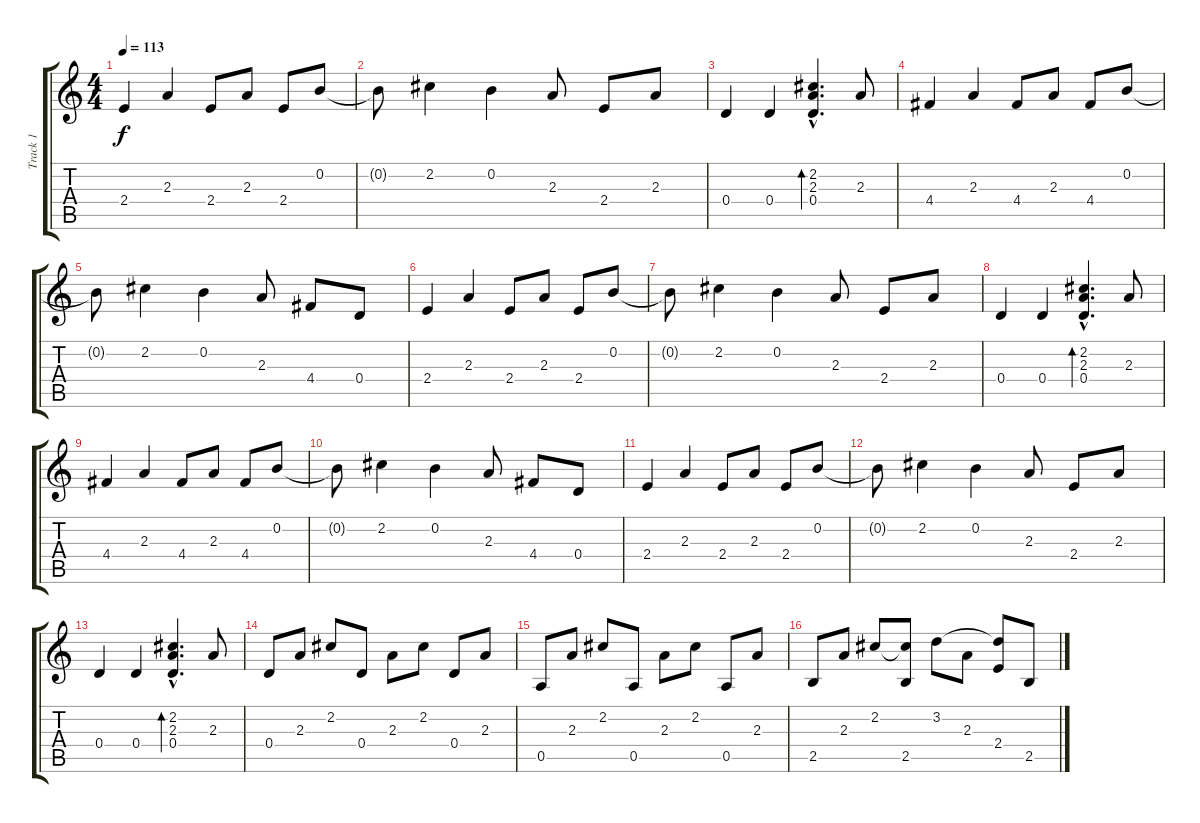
\track ("Track 1" "Track 1") {instrument acousticguitarnylon}
\staff {score tabs}
\tuning (E4 B3 G3 D3 A2 E2) {hide}
\ts (4 4)
\tempo 113
\clef g2
\ks c
2.4.4{dy f} 2.3.4 2.4.8 2.3.8 2.4.8 0.2.8 |
0.2{t}.8 2.2.4 0.2.4 2.3.8 2.4.8 2.3.8 |
0.4.4 0.4.4 (2.2{hac} 2.3{hac} 0.4{hac}).4{d bd 120} 2.3.8 |
4.4.4 2.3.4 4.4.8 2.3.8 4.4.8 0.2.8 |
0.2{t}.8 2.2.4 0.2.4 2.3.8 4.4.8 0.4.8 |
2.4.4 2.3.4 2.4.8 2.3.8 2.4.8 0.2.8 |
0.2{t}.8 2.2.4 0.2.4 2.3.8 2.4.8 2.3.8 |
0.4.4 0.4.4 (2.2{hac} 2.3{hac} 0.4{hac}).4{d bd 120} 2.3.8 |
4.4.4 2.3.4 4.4.8 2.3.8 4.4.8 0.2.8 |
0.2{t}.8 2.2.4 0.2.4 2.3.8 4.4.8 0.4.8 |
2.4.4 2.3.4 2.4.8 2.3.8 2.4.8 0.2.8 |
0.2{t}.8 2.2.4 0.2.4 2.3.8 2.4.8 2.3.8 |
0.4.4 0.4.4 (2.2{hac} 2.3{hac} 0.4{hac}).4{d bd 120} 2.3.8 |
0.4.8 2.3.8 2.2.8 0.4.8 2.3.8 2.2.8 0.4.8 2.3.8 |
0.5.8 2.3.8 2.2.8 0.5.8 2.3.8 2.2.8 0.5.8 2.3.8 |
2.5.8 2.3.8 2.2.8 (2.2{t} 2.5).8 3.2.8 2.3.8 (3.2{t} 2.4).8 2.5.8
